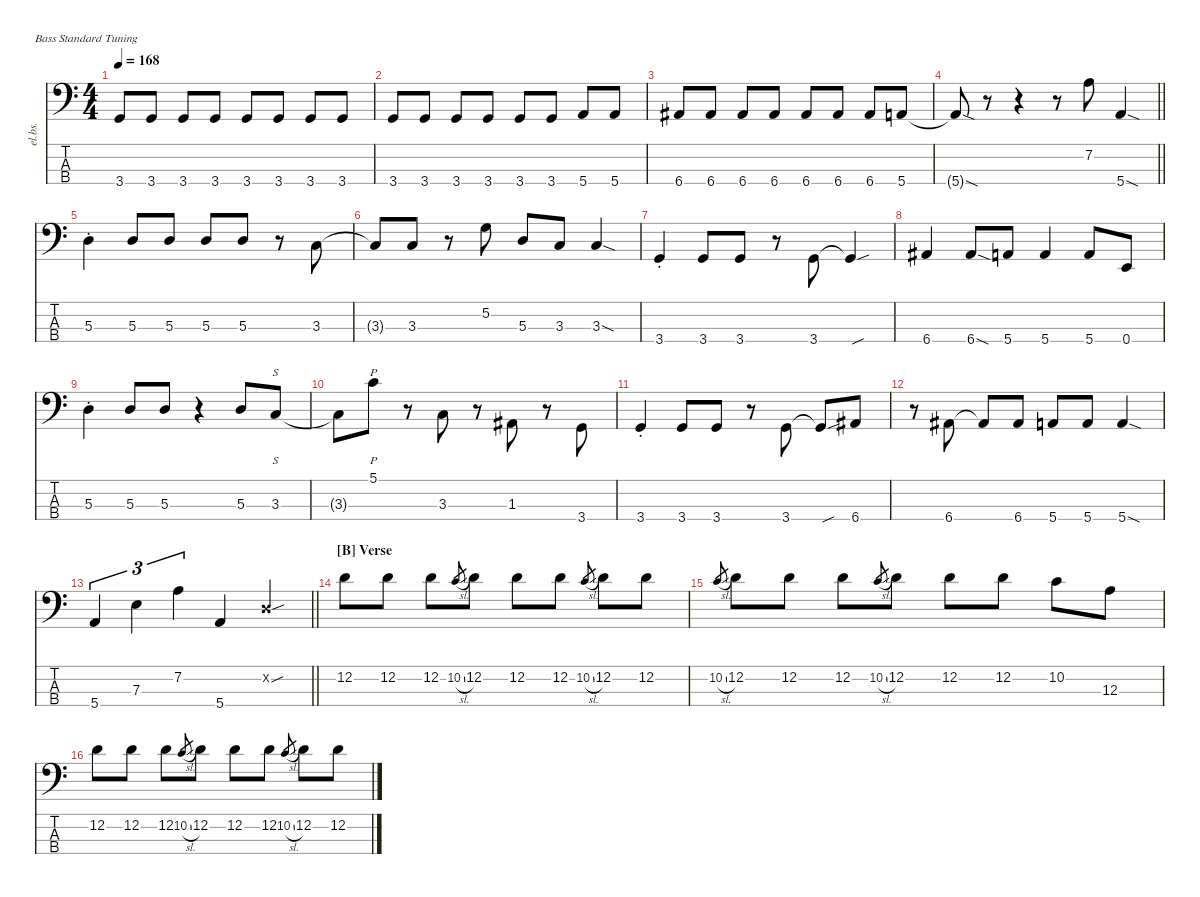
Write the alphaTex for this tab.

\defaultSystemsLayout 4
\hideDynamics
\bracketExtendMode nobrackets
\track ("Electric Bass" "el.bs.") {mute instrument electricbassfinger}
\staff {score tabs}
\tuning (G2 D2 A1 E1)
\ts (4 4)
\tempo 168
\clef f4
\ks c
3.4.8{dy mf beam Up} 3.4.8{beam Up} 3.4.8{beam Up} 3.4.8{beam Up} 3.4.8{beam Up} 3.4.8{beam Up} 3.4.8{beam Up} 3.4.8{beam Up} |
3.4.8{beam Up} 3.4.8{beam Up} 3.4.8{beam Up} 3.4.8{beam Up} 3.4.8{beam Up} 3.4.8{beam Up} 5.4.8{beam Up} 5.4.8{beam Up} |
6.4{acc #}.8{beam Up} 6.4{acc #}.8{beam Up} 6.4{acc #}.8{beam Up} 6.4{acc #}.8{beam Up} 6.4{acc #}.8{beam Up} 6.4{acc #}.8{beam Up} 6.4{acc #}.8{beam Up} 5.4.8{beam Up} |
\barLineRight lightlight
5.4{sod t}.8{beam Up} r.8{beam Down} r.4{beam Down} r.8{beam Down} 7.2.8{beam Down} 5.4{sod}.4{beam Up} |
5.3{st}.4{beam Down} 5.3.8{beam Up} 5.3.8{beam Up} 5.3.8{beam Up} 5.3.8{beam Up} r.8{beam Down} 3.3.8{beam Up} |
3.3{t}.8{beam Up} 3.3.8{beam Up} r.8{beam Down} 5.2.8{beam Down} 5.3.8{beam Up} 3.3.8{beam Up} 3.3{sod}.4{beam Up} |
3.4{st}.4{beam Up} 3.4.8{beam Up} 3.4.8{beam Up} r.8{beam Down} 3.4.8{beam Up} 3.4{sou t}.4{beam Up} |
6.4{acc #}.4{beam Up} 6.4{sod acc #}.8{beam Up} 5.4.8{beam Up} 5.4.4{beam Up} 5.4.8{beam Up} 0.4.8{beam Up} |
5.3{st}.4{beam Down} 5.3.8{beam Up} 5.3.8{beam Up} r.4{beam Down} 5.3.8{beam Up} 3.3.8{s beam Up} |
3.3{t}.8{beam Down} 5.1.8{p beam Down} r.8{beam Down} 3.3.8{beam Up} r.8{beam Down} 1.3{acc #}.8{beam Up} r.8{beam Down} 3.4.8{beam Up} |
3.4{st}.4{beam Up} 3.4.8{beam Up} 3.4.8{beam Up} r.8{beam Down} 3.4.8{beam Up} 3.4{sou t}.8{beam Up} 6.4{acc #}.8{beam Up} |
r.8{beam Down} 6.4{acc #}.8{beam Up} 6.4{t acc #}.8{beam Up} 6.4{acc #}.8{beam Up} 5.4.8{beam Up} 5.4.8{beam Up} 5.4{sod}.4{beam Up} |
\barLineRight lightlight
5.4.4{tu (3 2) beam Up} 7.3.4{tu (3 2) beam Down} 7.2.4{tu (3 2) beam Down} 5.4.4{beam Up} 0.2{sou x}.4{beam Up} |
\section ("B" "Verse")
12.2.8{beam Down} 12.2.8{beam Down} 12.2.8{beam Down} 10.2{sl}.8{gr beam Up} 12.2.8{beam Down} 12.2.8{beam Down} 12.2.8{beam Down} 10.2{sl}.8{gr beam Up} 12.2.8{beam Down} 12.2.8{beam Down} |
10.2{sl}.8{gr beam Up} 12.2.8{beam Down} 12.2.8{beam Down} 12.2.8{beam Down} 10.2{sl}.8{gr beam Up} 12.2.8{beam Down} 12.2.8{beam Down} 12.2.8{beam Down} 10.2.8{beam Down} 12.3.8{beam Down} |
12.2.8{beam Down} 12.2.8{beam Down} 12.2.8{beam Down} 10.2{sl}.8{gr beam Up} 12.2.8{beam Down} 12.2.8{beam Down} 12.2.8{beam Down} 10.2{sl}.8{gr beam Up} 12.2.8{beam Down} 12.2.8{beam Down}
